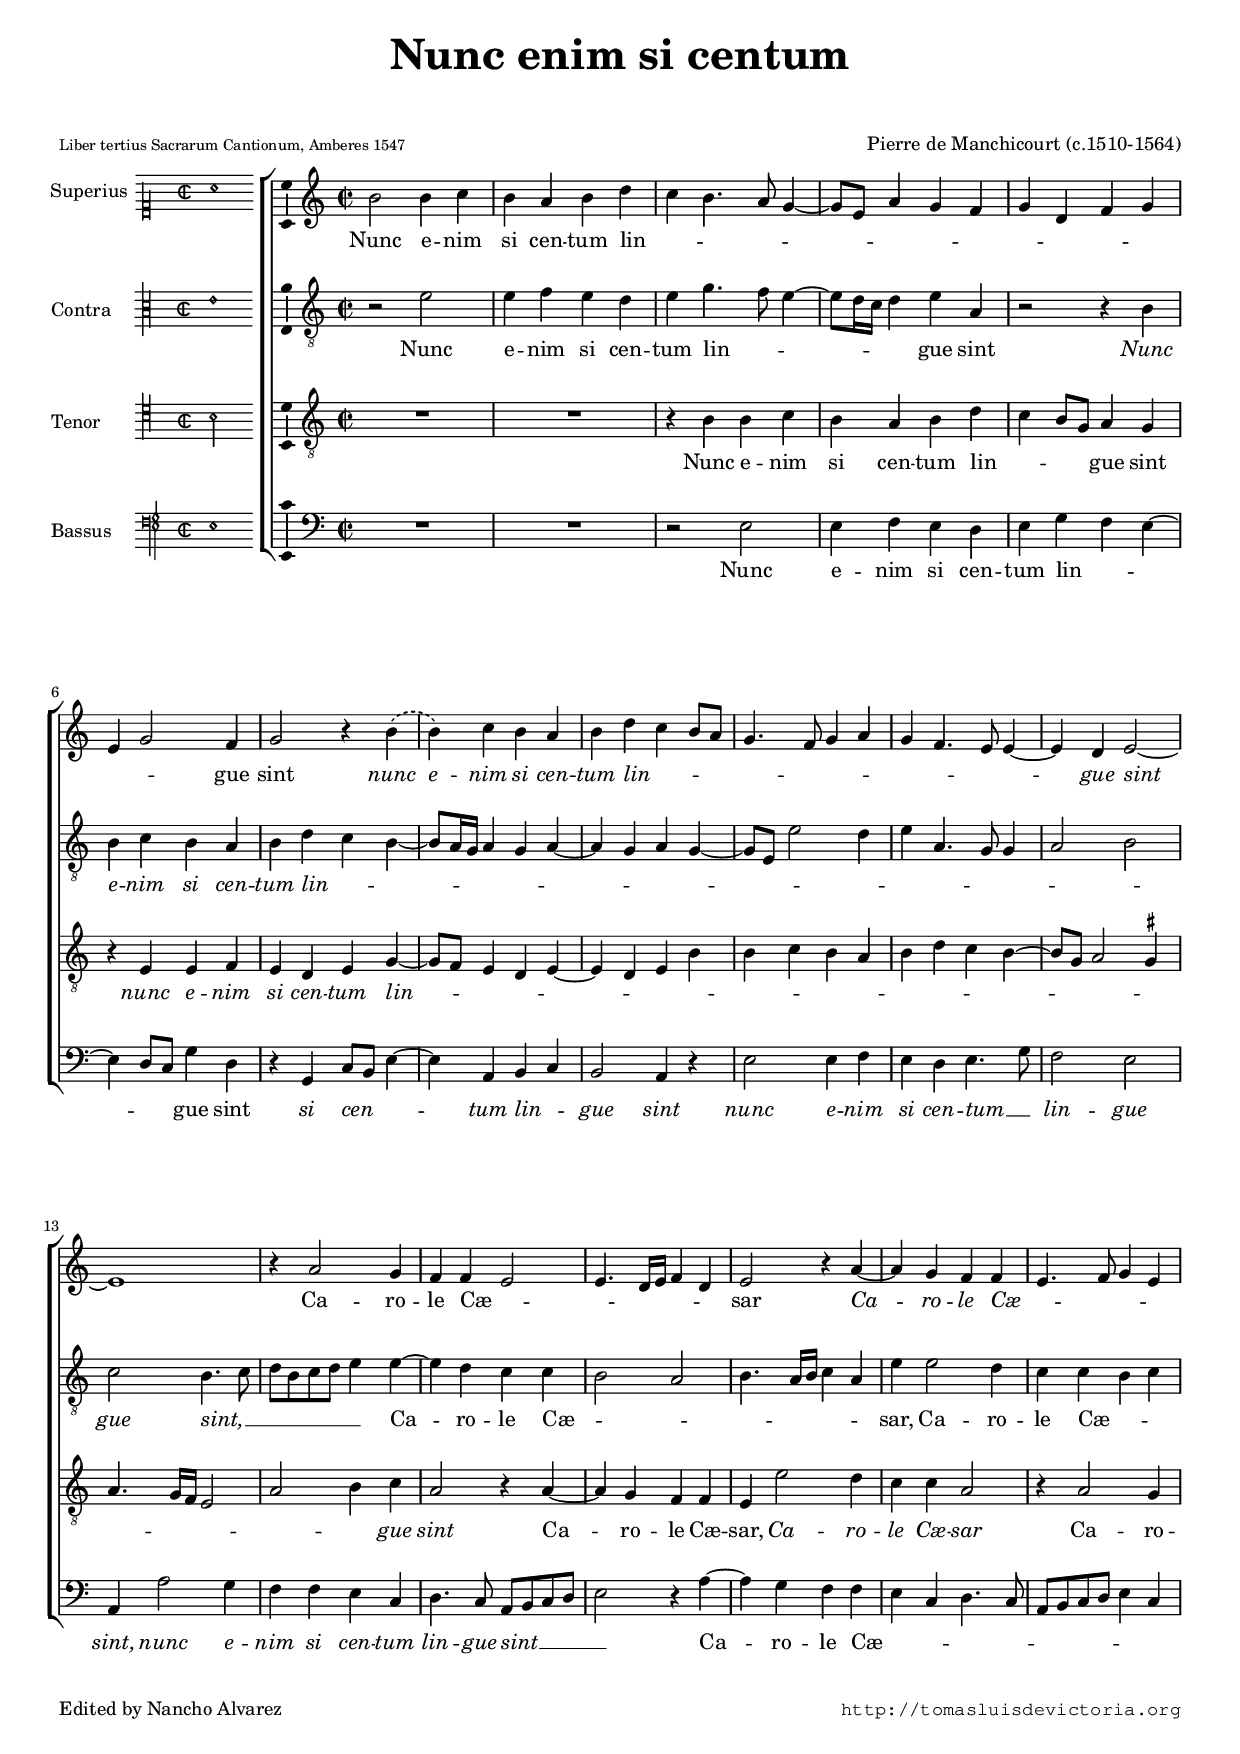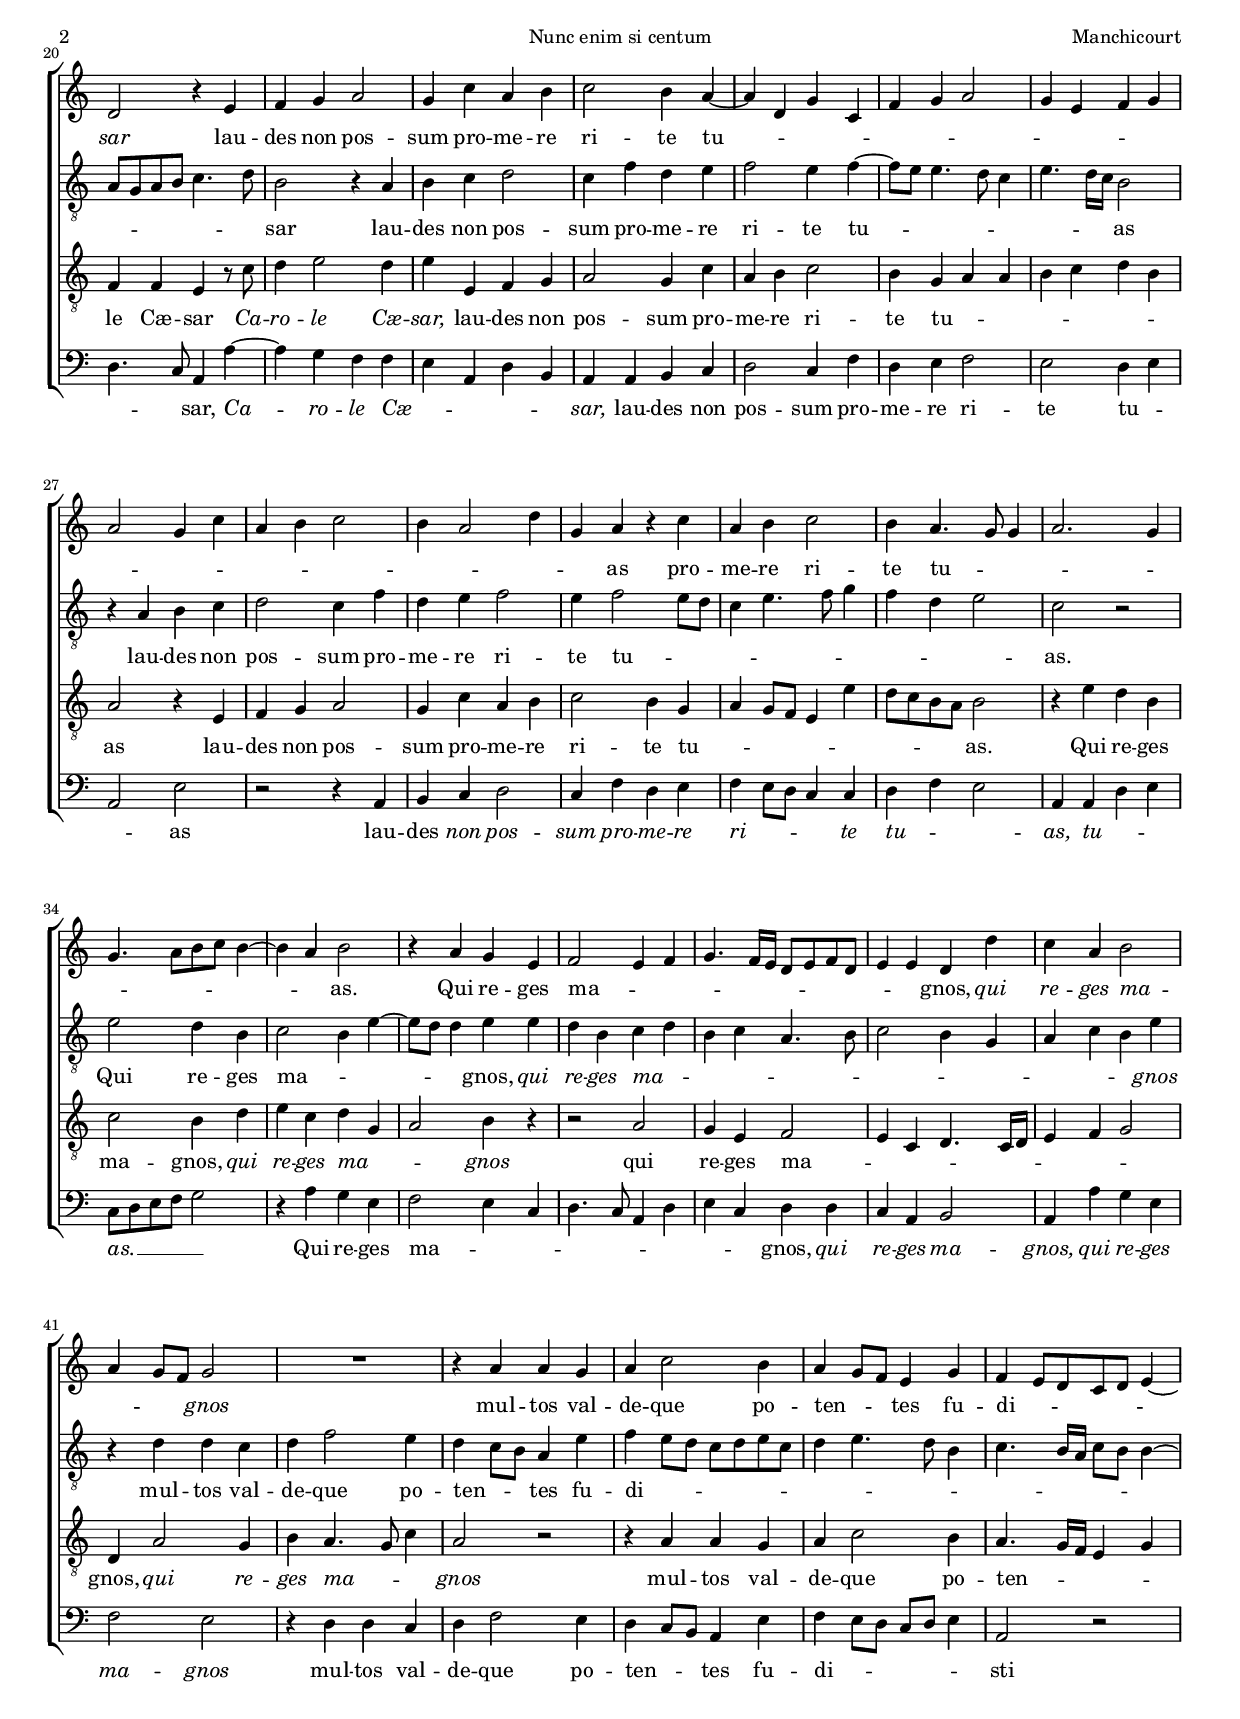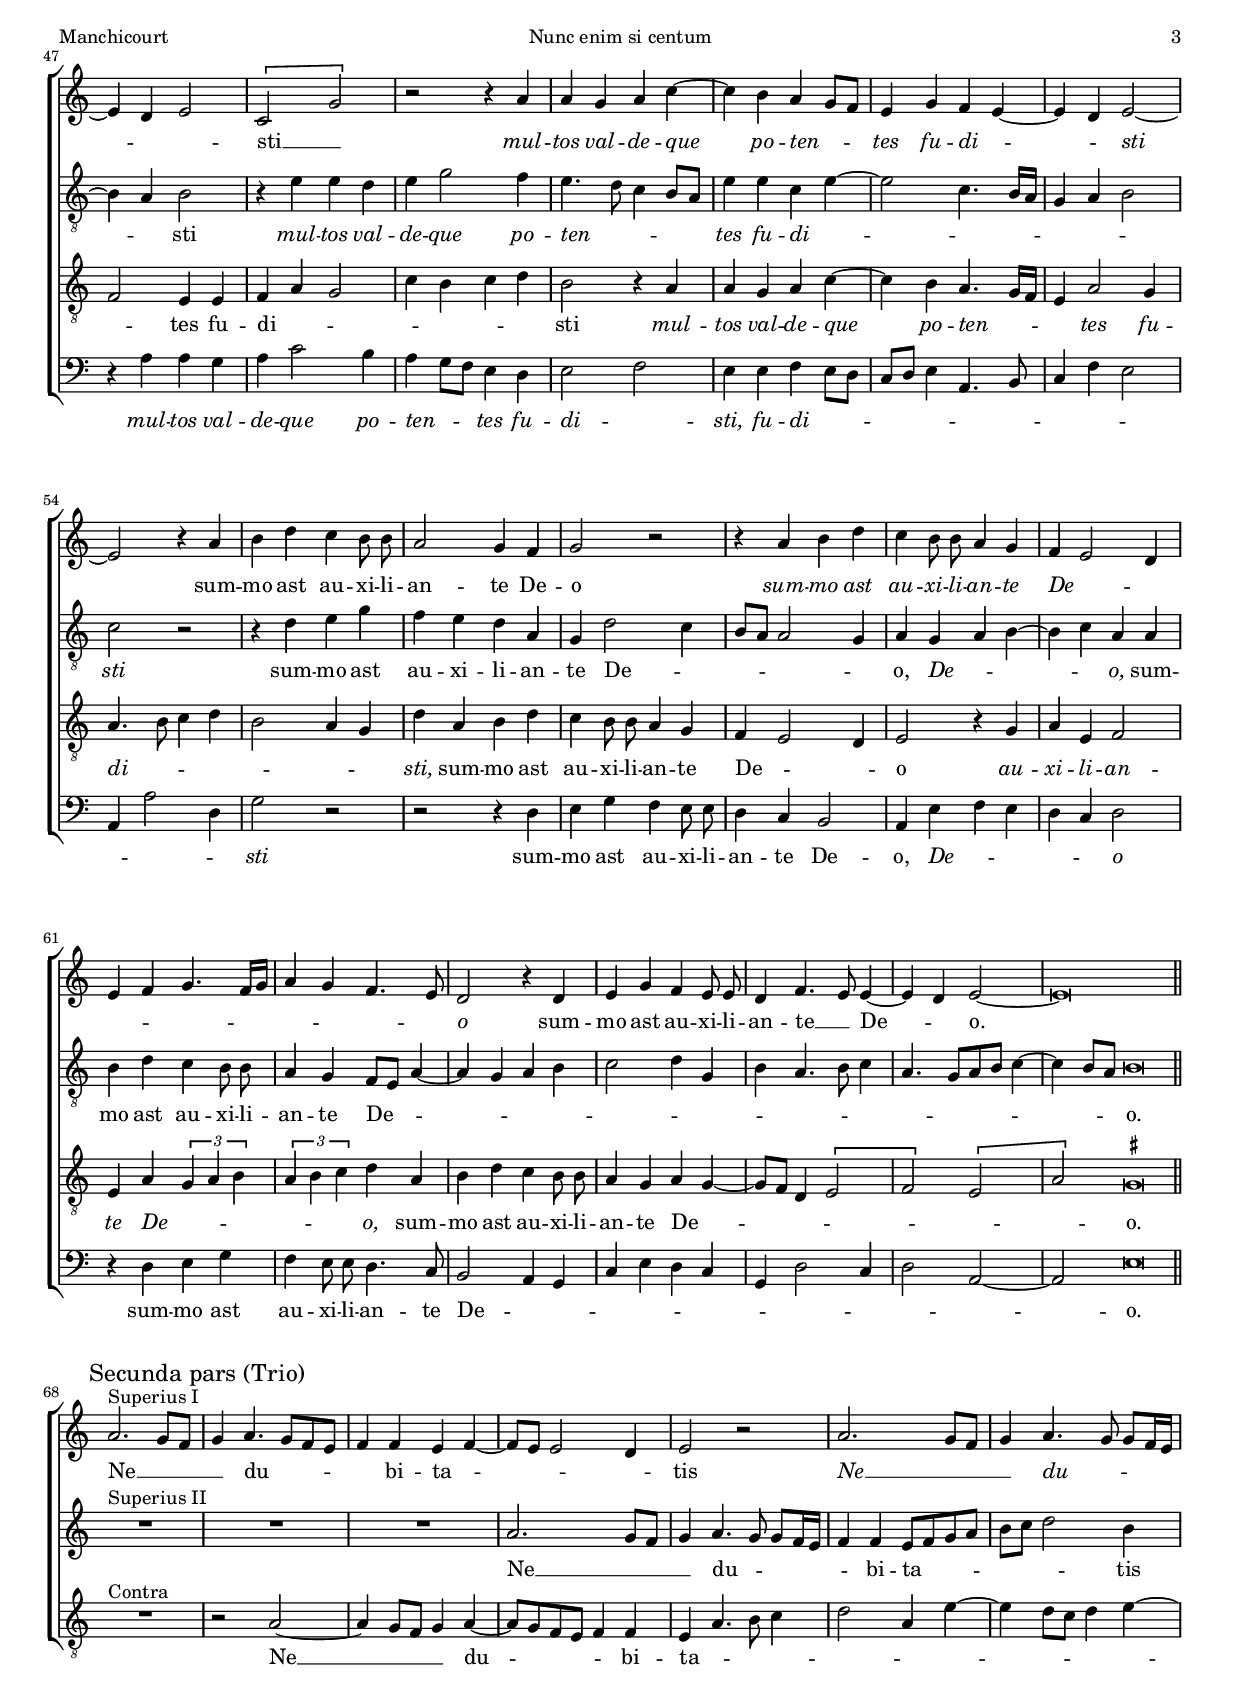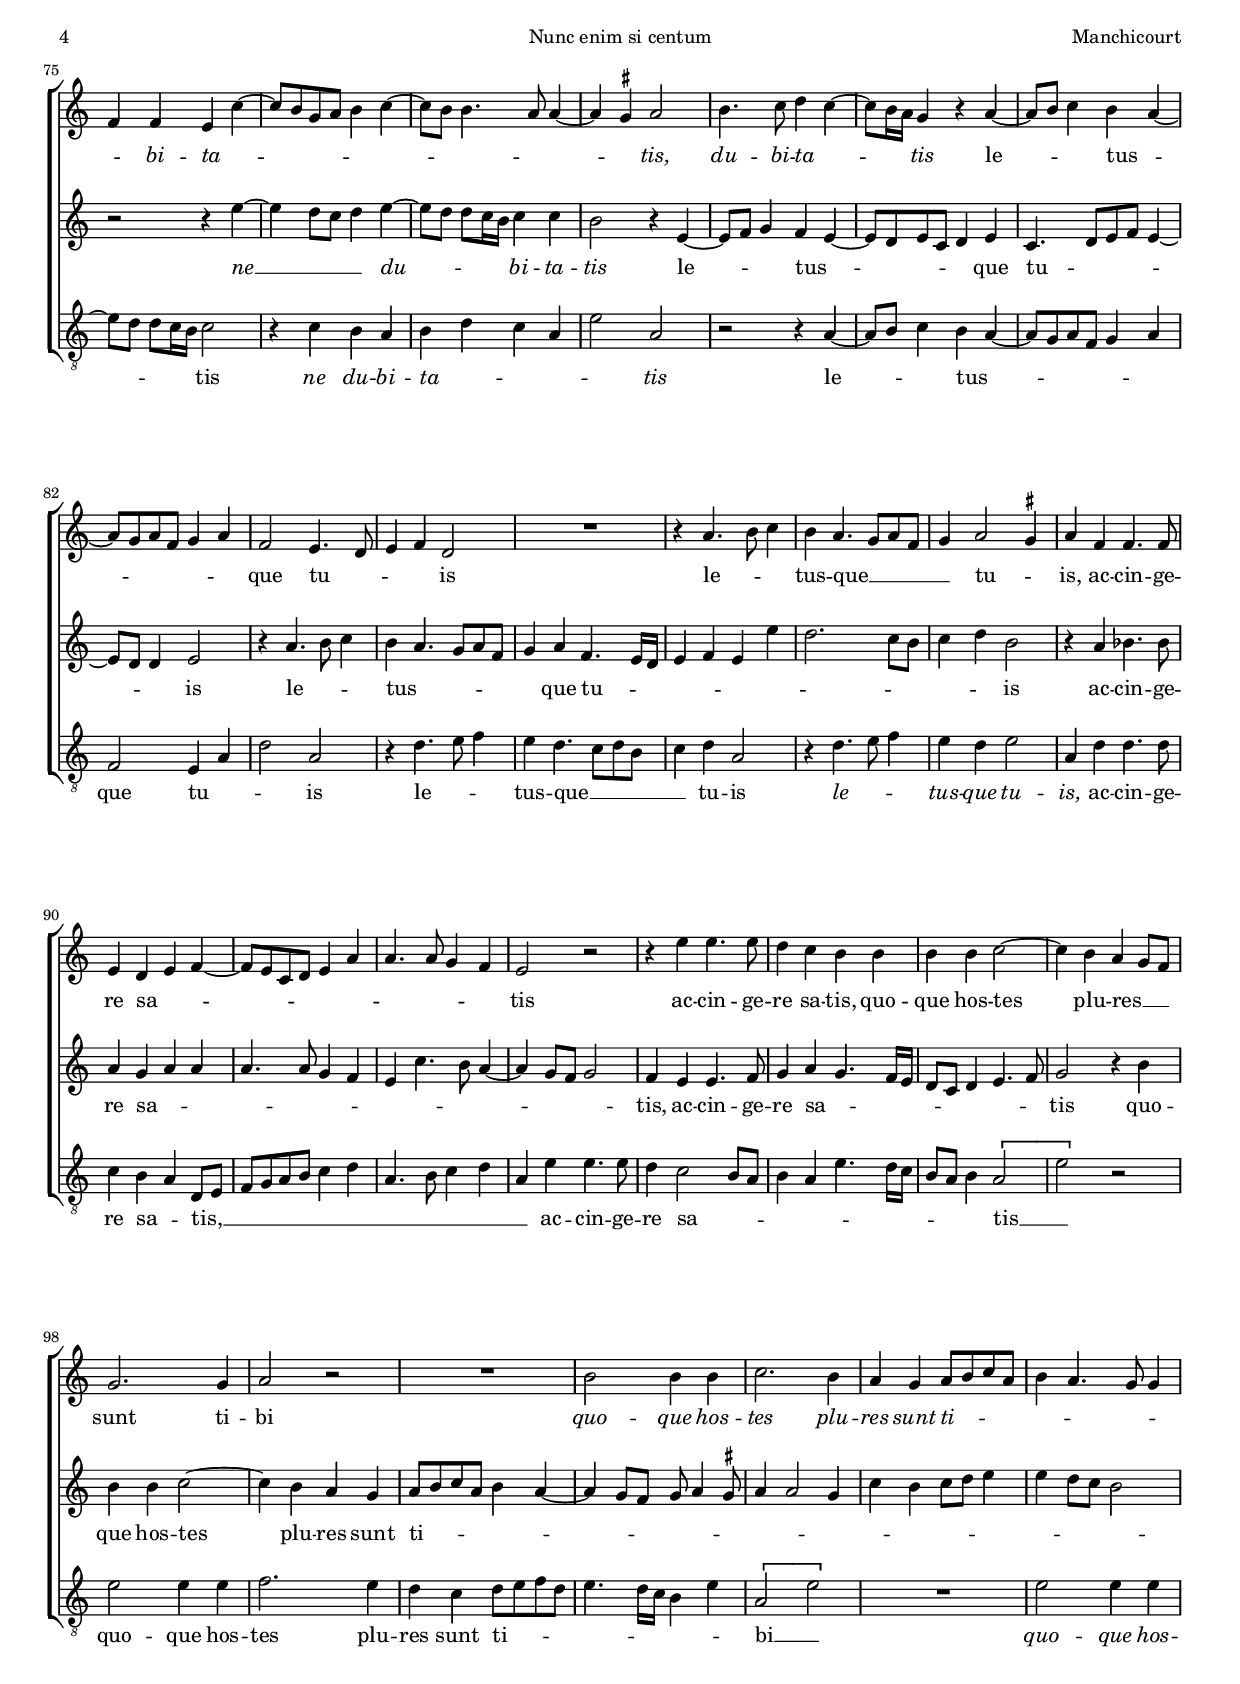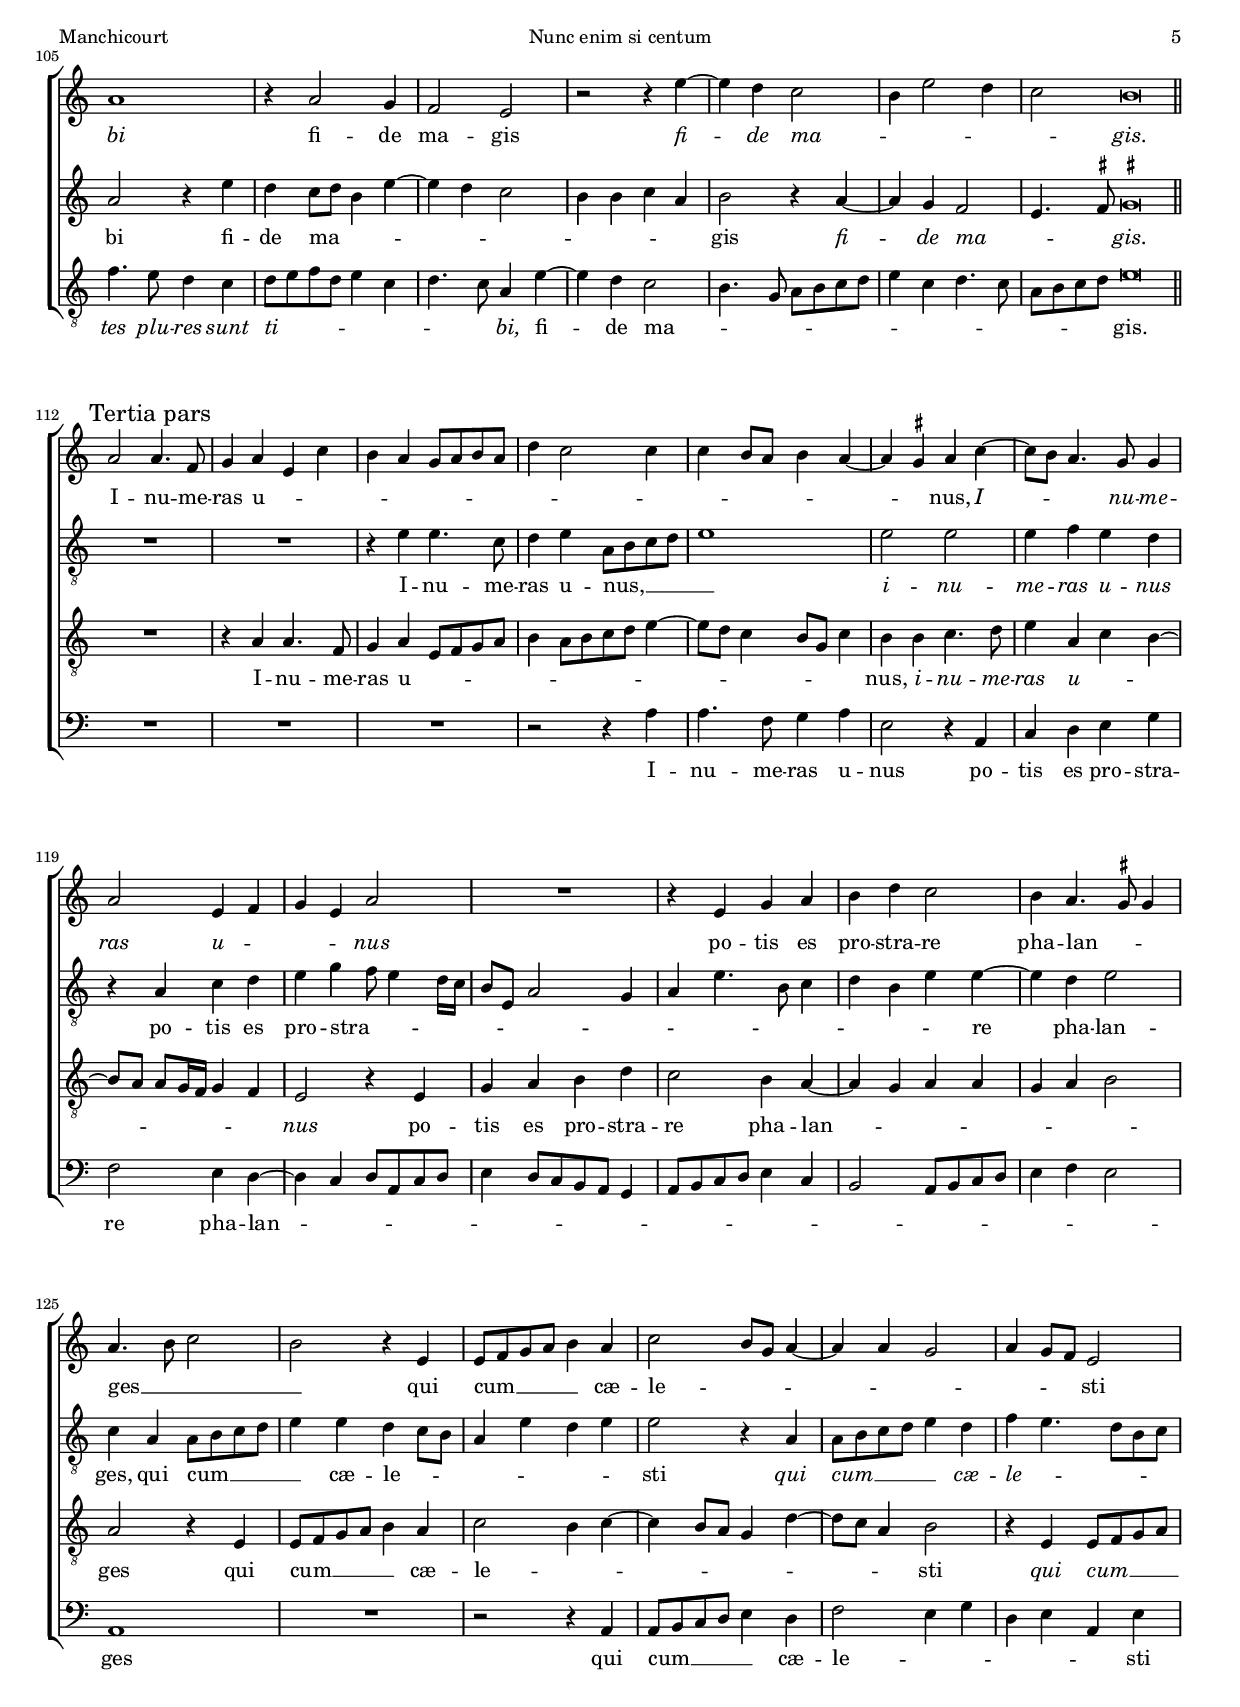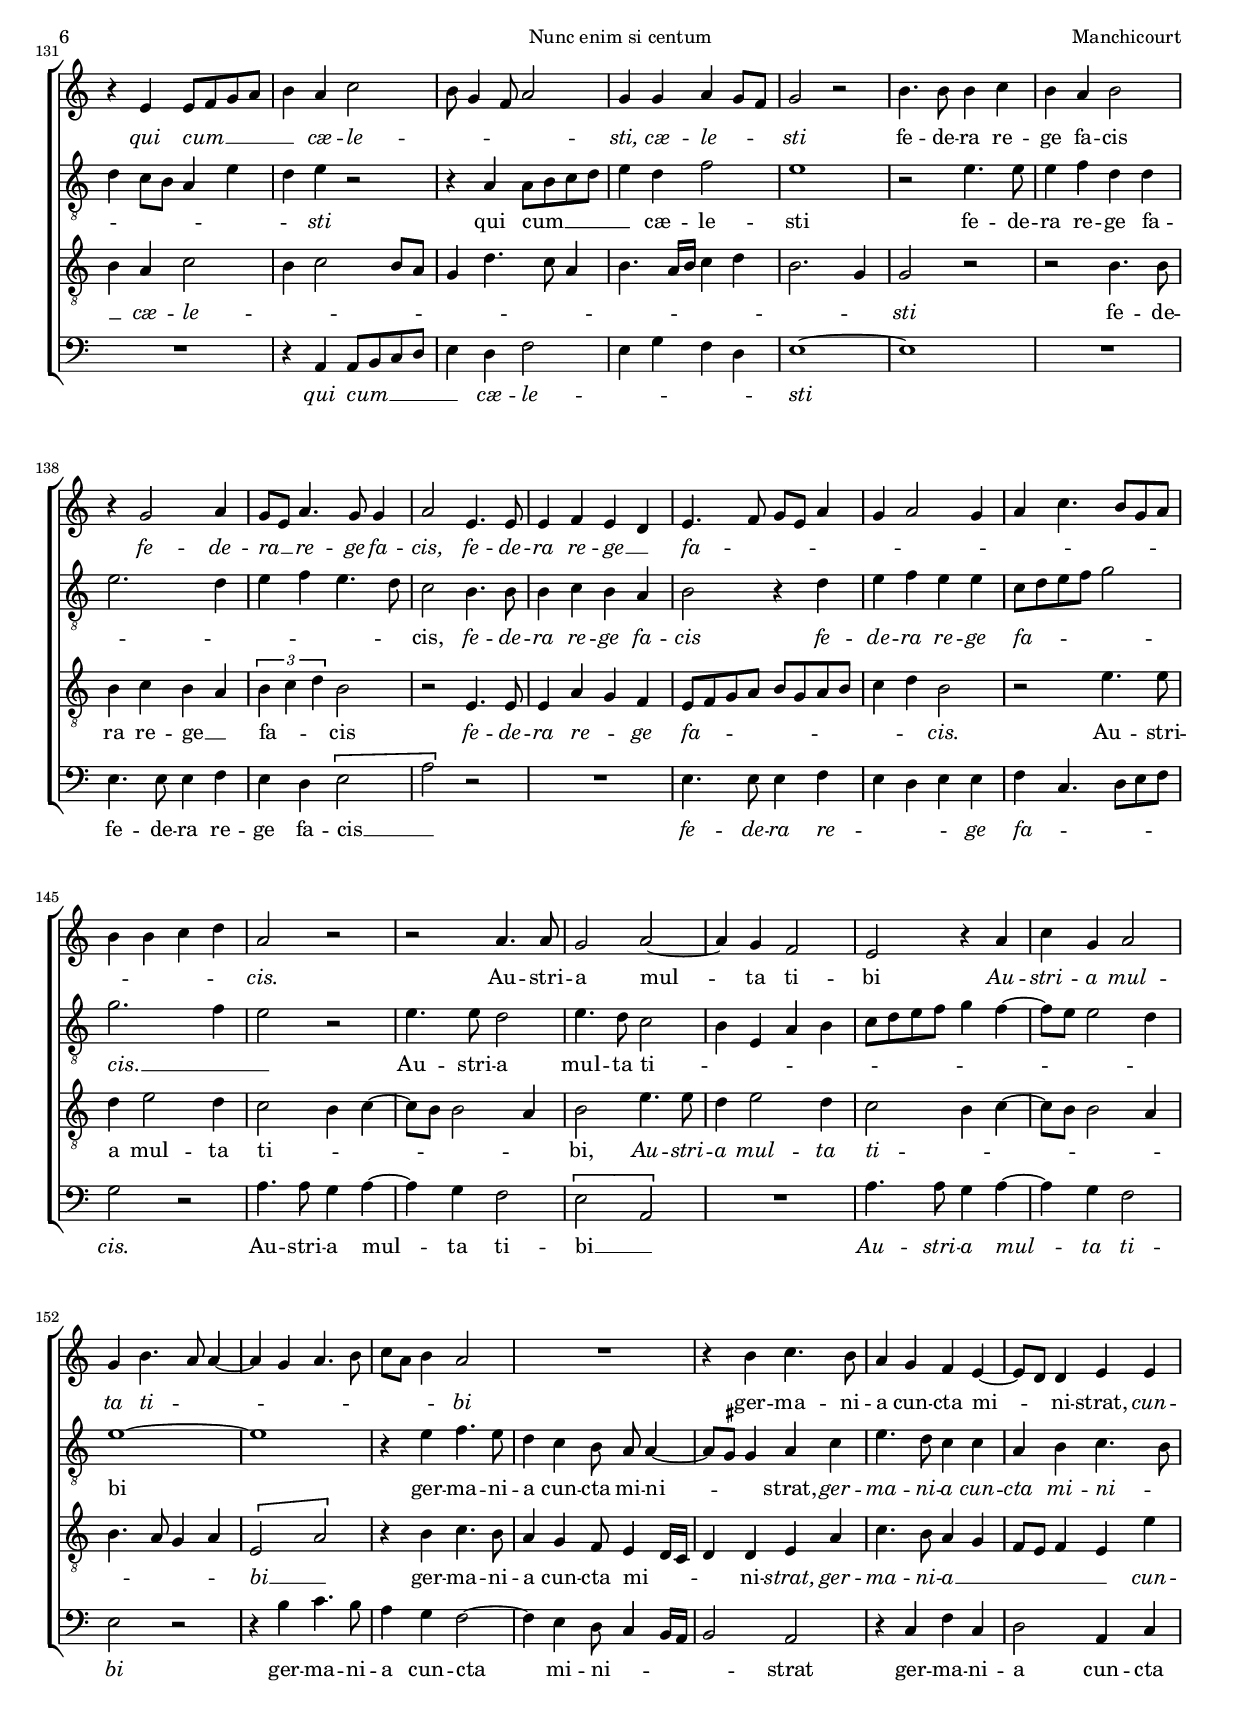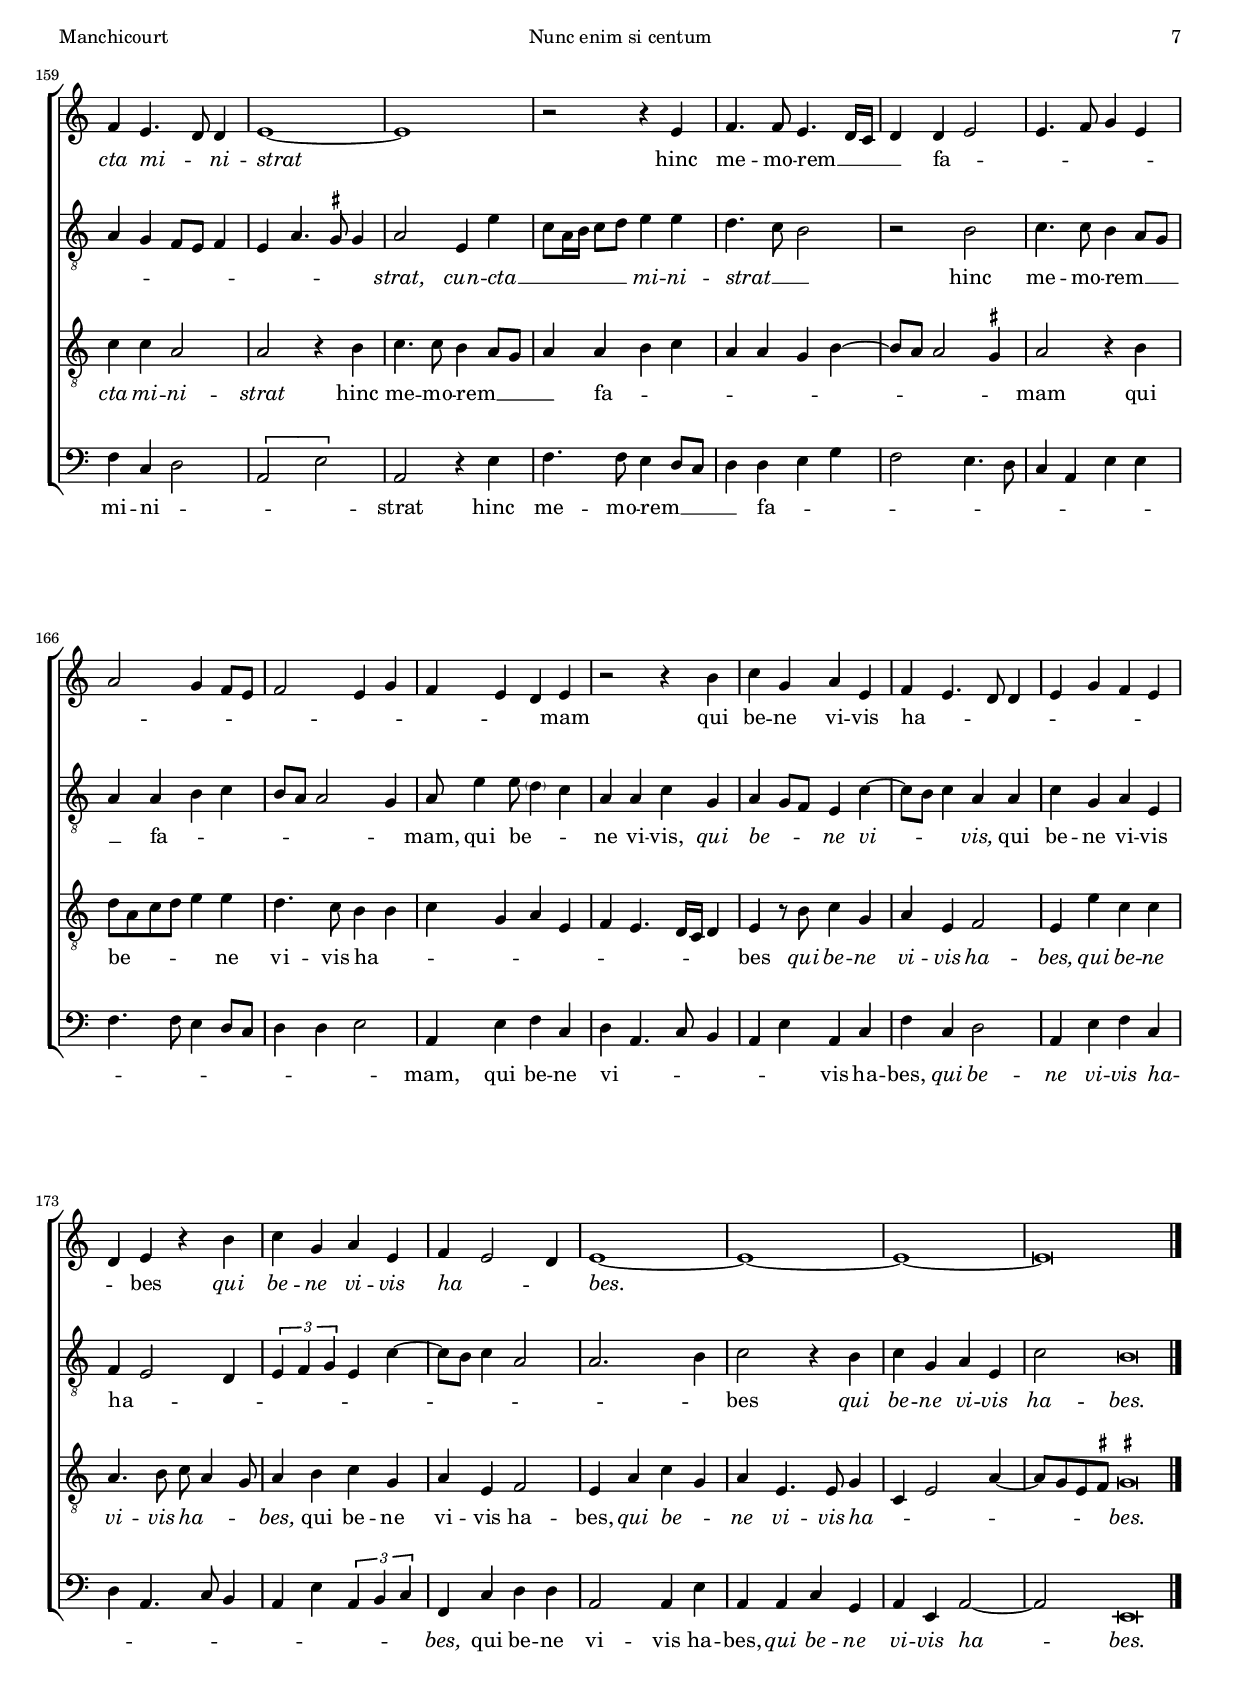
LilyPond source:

\version "2.18.0"

#(set-default-paper-size "a4")
#(set-global-staff-size 16.4)
#(ly:set-option 'point-and-click #f)
%mobile -s15.5 -i3.2

italicas=\override LyricText.font-shape = #'italic
rectas=\override LyricText.font-shape = #'upright
ss=\once \set suggestAccidentals = ##t
incipitwidth = 20
mtempo={\tempo 4 = 100}
mtempob={\tempo 4 = 50}

htitle="Nunc enim si centum"
hcomposer="Manchicourt"

\header {
	title=\markup{\fontsize #3 "Nunc enim si centum"}
%	subtitle=""
	subsubtitle=\markup{\null \vspace #2 }
	composer="Pierre de Manchicourt (c.1510-1564)"
        pdfauthor=\composer
	%opus="(-)"
	poet=\markup{\smaller \smaller "Liber tertius Sacrarum Cantionum, Amberes 1547"} % Tilman Susato
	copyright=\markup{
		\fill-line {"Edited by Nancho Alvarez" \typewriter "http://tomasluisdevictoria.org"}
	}
%	tagline=""
}

global={\key c \major \time 2/2
        \skip 1*67 \bar "||" \break
        \skip 1*44 \bar "||" \break
        \skip 1*68 \bar "|."
}


cantus=\relative c''{
	b2 b4 c
	b a b d 
	c b4. a8 g4 ~
	g8 e8 a4 g f
	g d f g
	e g2 f4
	g2 r4 
	\phrasingSlurDashed
	 b\( % ~
	b\) c b a
	b d c b8 a
	g4. f8 g4 a
	g4 f4. e8 e4 ~
	e d e2 ~
	e1
	r4 a2 g4
	f f e2
	e4. d16 e f4 d
	e2 r4 a ~
	a g f f
	e4. f8 g4 e
	d2 r4 e
	f g a2
	g4 c a b
	c2 b4 a ~
	a d, g c,
	f4 g a2
	g4 e f g
	a2 g4 c
	a b c2
	b4 a2 d4
	g, a r4 c
	a b c2
	b4 a4. g8 g4
	a2. g4
	g4. a8[ b c] b4 ~
	b a b2
	r4 a g e
	f2 e4 f
	g4. f16 e d8 e f d
	e4 e d4 d'
	c a b2
	a4 g8 f g2
	R1
	r4 a a g
	a c2 b4
	a g8 f e4 g
	f e8[ d c d] e4 ~
	e4 d4 e2
	\[c2 g'\]
	r2 r4 a
	a g a c4 ~
	c b4 a g8 f
	e4 g f e4 ~
	e4 d4 e2 ~
	e2 r4 a
	b d c4 b8 \noBeam b
	a2 g4 f
	g2 r2
	r4 a b4 d
	c b8 \noBeam b a4 g
	f e2 d4
	e f g4. f16 g
	a4 g f4. e8
	d2 r4 d
	e g f e8 \noBeam e
	d4 f4. e8 e4 ~
	e4 d4 e2 ~
	e\breve*1/2
	\once \override Score.RehearsalMark.self-alignment-X=#left
        \mark \markup{"Secunda pars (Trio)"}
	s4*0^\markup{"Superius I"}	
	a2. g8 f
	g4 a4. g8 f e
	f4 f e f ~
	f8 e e2 d4
	e2 r
	a2. g8 f
	g4 a4. g8 g[ f16 e]
	f4 f e c' ~
	c8 b g a b4 c4 ~
	c8 b8 b4. a8 a4 ~
	a \ss gis4 a2
	b4. c8 d4 c4 ~ % el do es una nota ennegrecida, sin puntillo
	c8 b16 a g4 r a4 ~
	a8 b8 c4 b a4 ~
	a8 g8 a f g4 a
	f2 e4. d8
	e4 f d2
	R1
	r4 a'4. b8 c4
	b a4. g8 a f % ennegrecida
	g4 a2 \ss gis4
	a f f4. f8
	e4 d e f4 ~
	f8 e8 c d e4 a
	a4. a8 g4 f
	e2 r2
	r4 e' e4. e8
	d4 c b b
	b b c2 ~
	c4 b4 a4 g8 f
	g2. g4
	a2 r
	R1
	b2 b4 b
	c2. b4
	a g a8 b c a
	b4 a4. g8 g4
	a1
	r4 a2 g4
	f2 e
	r r4 e'4 ~
	e d4 c2
	b4 e2 d4
	c2 \mtempob b\breve*1/4
	\once \override Score.RehearsalMark.self-alignment-X=#left
	\mark \markup{"Tertia pars"}
	\mtempo
	a2 a4. f8
	g4 a e c'
	b a g8 a b a 
	d4 c2 c4
	c b8 a b4 a ~
	a \ss gis a c ~
	c8 b a4. g8 g4
	a2 e4 f
	g4 e a2
	R1
	r4 e g a
	b d c2
	b4 a4. \ss gis8 gis4
	a4. b8 c2
	b r4 e,
	e8 f g a b4 a
	c2 b8 g a4 ~
	a a g2
	a4 g8 f e2
	r4 e e8 f g a
	b4 a c2
	b8 g4 f8 a2
	g4 g a4 g8 f
	g2 r
	b4. b8 b4 c
	b a b2
	r4 g2 a4
	g8 e a4. g8 g4
	a2 e4. e8
	e4 f e d
	e4. f8 g8 e a4
	g a2 g4
	a c4. b8 g a
	b4 b c d
	a2 r
	r a4. a8
	g2 a ~
	a4 g f2
	e r4 a
	c4 g a2
	g4 b4. a8 a4 ~
	a4 g a4. b8
	c8 a b4 a2
	R1
	r4 b c4. b8
	a4 g f e ~
	e8 d d4 e e
	f4 e4. d8 d4
	e1 ~
	e
	r2 r4 e
	f4. f8 e4. d16 c
	d4 d e2
	e4. f8 g4 e
	a2 g4 f8 e
	f2 e4 g
	f e d e
	r2 r4 b'
	c g a e
	f e4. d8 d4
	e4 g f e
	d e r b'
	c4 g a e
	f e2 d4
	e1 ~
	e ~
	e ~
	e\breve*1/2	
}


cantusdos=\relative c''{ % escrito en la parte de tenor
        R1*67
        s4*0^\markup{"Superius II"}
        R1*3
        a2. g8 f
        g4 a4. g8 g[ f16 e]
        f4 f e8 f g a
        b c d2 b4
        r2 r4 e ~
        e d8 c d4 e ~
        e8[ d] d[ c16 b] c4 c
        b2 r4 e, ~
        e8 f g4 f e ~
        e8 d e c d4 e
        c4. d8[ e f] e4 ~
        e8 d d4 e2
        r4 a4. b8 c4
        b a4. g8 a f
        g4 a f4. e16 d
        e4 f e e'
        d2. c8 b
        c4 d b2
        r4 a bes4. bes8
        a4 g a a
        a4. a8 g4 f
        e4 c'4. b8 a4 ~
        a g8 f g2
        f4 e e4. f8
        g4 a g4. f16 e
        d8 c d4 e4. f8
        g2 r4 b
        b4 b c2 ~
        c4 b a g
        a8 b c a b4 a ~
        a g8 f g a4 \ss gis8
        a4 a2 g4
        c4 b c8 d e4
        e d8 c b2
        a r4 e'
        d4 c8 d b4 e ~
        e d c2
        b4 b c a
        b2 r4 a ~
        a g f2
        e4. \ss fis8 \ss gis\breve*1/4
}


altus=\relative c'{
	r2 e
	e4 f e d
	e g4. f8 e4 ~
	e8 d16 c d4 e4 a,
	r2 r4 b
	b c b a
	b d c b ~
	b8 a16 g a4 g a4 ~
	a g a g ~
	g8 e8 e'2 d4
	e4 a,4. g8 g4
	a2 b 
	c b4. c8
	d b c d e4 e ~
	e d c c
	b2 a
	b4. a16 b c4 a
	e'4 e2 d4
	c4 c b c
	a8 g a b c4. d8 % c ennegrecida
	b2 r4 a
	b c d2
	c4 f d e
	f2 e4 f ~
	f8 e e4. d8 c4 % e ennegrecida
	e4. d16 c b2
	r4 a b c
	d2 c4 f
	d4 e f2
	e4 f2 e8 d
	c4 e4. f8 g4
	f4 d e2
	c r
	e2 d4 b 
	c2 b4 e ~
	e8 d d4 e e
	d b c d
	b c a4. b8
	c2 b4 g
	a c b e
	r4 d d c
	d f2 e4
	d c8 b a4 e'
	f4 e8 d c d e c
	d4 e4. d8 b4
	c4. b16 a c8 b b4 ~
	b a b2
	r4 e e d
	e g2 f4
	e4. d8 c4 b8 a
	e'4 e c e ~
	e2 c4. b16 a
	g4 a b2
	c2 r
	r4 d e g
	f e d a
	g d'2 c4
	b8 a a2 g4
	a g a b4 ~
	b c a a 
	b d c b8 \noBeam b
	a4 g f8 e a4 ~
	a g a b
	c2 d4 g,
	b4 a4. b8 c4
	a4. g8[ a b] c4 ~
	c b8 a \mtempob b\breve*1/4
	\mtempo
	s4*0^\markup{"Contra"}
	R1
	r2 a ~
	a4 g8 f g4 a ~
	a8 g f e f4 f
	e a4. b8 c4
	d2 a4 e' ~
	e d8 c d4 e ~
	e8[ d] d[ c16 b] c2
	r4 c b a
	b d c a
	e'2 a,
	r2 r4 a ~
	a8 b c4 b a4 ~
	a8 g a f g4 a
	f2 e4 a
	d2 a
	r4 d4. e8 f4
	e d4. c8 d b
	c4 d a2
	r4 d4. e8 f4
	e d e2
	a,4 d d4. d8
	c4 b a4 d,8 e
	f g a b c4 d
	a4. b8 c4 d
	a4 e' e4. e8
	d4 c2 b8 a
	b4 a e'4. d16 c
	b8  a b4 \[a2
	e'\] r2
	e2 e4 e
	f2. e4
	d4 c d8 e f d
	e4. d16 c b4 e
	\[a,2 e'\]
	R1
	e2 e4 e
	f4. e8 d4 c 
	d8 e f d e4 c
	d4. c8 a4 e' ~
	e d4 c2
	b4. g8 a b c d 
	e4 c d4. c8
	a b c d e\breve*1/4
	R1*2
	r4 e e4. c8
	d4 e a,8 b c d
	e1
	e2 e
	e4 f e d
	r4 a c d
	e4 g f8 e4 d16 c
	b8 e, a2 g4
	a4 e'4. b8 c4
	d4 b e e ~
	e d e2
	c4 a a8 b c d
	e4 e d c8 b
	a4 e' d e
	e2 r4 a,
	a8 b c d e4 d
	f e4. d8 b c 
	d4 c8 b a4 e'
	d e r2
	r4 a, a8 b c d
	e4 d f2
	e1
	r2 e4. e8
	e4 f d d
	e2. d4 
	e4 f e4. d8
	c2 b4. b8
	b4 c b a
	b2 r4 d
	e f e e
	c8 d e f g2
	g2. f4
	e2 r
	e4. e8 d2
	e4. d8 c2
	b4 e, a b
	c8 d e f g4 f ~
	f8 e e2 d4
	e1 ~
	e
	r4 e f4. e8
	d4 c b8 \noBeam a a4 ~
	a8 \ss gis8 gis4 a4 c
	e4. d8 c4 c
	a b c4. b8
	a4 g f8 e f4
	e a4. \ss gis8 gis4
	a2 e4 e'
	c8[ a16 b] c8[ d] e4 e
	d4. c8 b2
	r b
	c4. c8 b4 a8 g
	a4 a b4 c
	b8 a a2 g4
	a8 e'4 e8 \parenthesize d4 c % c4
	a a c g
	a4 g8 f e4 c' ~
	c8 b c4 a a
	c4 g a e
	f4 e2 d4
	\times 2/3{e4 f g} e4 c' ~
	c8 b c4 a2
	a2. b4
	c2 r4 b
	c g a e
	c'2 b\breve*1/4
}

tenor=\relative c'{
	\tupletUp
	R1*2
	r4 b b c
	b a b d
	c4 b8 g a4 g
	r4 e e f
	e d e g ~
	g8 f e4 d e ~
	e d e b'
	b c b a
	b d c b ~
	b8 g a2 \ss gis4
	a4. g16 f e2
	a b4 c
	a2 r4 a ~
	a g f f
	e e'2 d4
	c c a2
	r4 a2 g4
	f f e r8 c'
	d4 e2 d4
	e4 e, f4 g
	a2 g4 c
	a4 b c2
	b4 g a a
	b c d b
	a2 r4 e
	f g a2
	g4 c a b
	c2 b4 g
	a4 g8 f e4 e'
	d8 c b a b2
	r4 e d b
	c2 b4 d
	e4 c d g,
	a2 b4 r
	r2 a
	g4 e f2
	e4 c d4. c16 d
	e4 f g2
	d4 a'2 g4
	b4 a4. g8 c4
	a2 r
	r4 a a g
	a c2 b4
	a4. g16 f e4 g
	f2 e4 e
	f a g2
	c4 b c d
	b2 r4 a
	a g a c ~
	c b a4. g16 f
	e4 a2 g4
	a4. b8 c4 d
	b2 a4 g 
	d' a b4 d
	c4 b8 \noBeam b a4 g
	f e2 d4
	e2 r4 g
	a e f2
	e4 a \times 2/3{g4 a b} % tresillos de verdad, escritos con un 3 debajo de las notas
	\times 2/3{a b c} d4 a
	b4 d c b8 \noBeam b
	a4 g a g ~
	g8 f d4 \[e2
	f\] \[e 
	a\] \ss gis\breve*1/4
	R1*44
	R1
	r4 a a4. f8
	g4 a e8 f g a
	b4 a8[ b c d] e4 ~
	e8 d c4 b8 g c4
	b4 b c4. d8
	e4 a, c b ~
	b8[ a] a[ g16 f] g4 f
	e2 r4 e
	g4 a b d
	c2 b4 a ~
	a g a a 
	g a b2
	a r4 e
	e8 f g a b4 a
	c2 b4 c ~
	c4 b8 a g4 d' ~
	d8 c a4 b2
	r4 e, e8 f g a
	b4 a c2
	b4 c2 b8 a
	g4 d'4. c8 a4
	b4. a16 b c4 d
	b2. g4 
	g2 r
	r b4. b8
	b4 c b a
	\times 2/3{b4 c d} b2
	r2 e,4. e8
	e4 a g f
	e8 f g a b g a b
	c4 d b2
	r2 e4. e8
	d4 e2 d4
	c2 b4 c ~
	c8 b b2 a4
	b2 e4. e8
	d4 e2 d4
	c2 b4 c4 ~
	c8 b b2 a4
	b4. a8 g4 a
	\[e2 a\]
	r4 b c4. b8
	a4 g f8 e4 d16 c % d8 c16
	d4 d e a
	c4. b8 a4 g
	f8 e f4 e e'
	c4 c a2
	a2 r4 b
	c4. c8 b4 a8 g
	a4 a b c
	a a g b ~
	b8 a a2 \ss gis4
	a2 r4 b
	d8 a c d e4 e
	d4. c8 b4 b
	c4 g a e
	f4 e4. d16 c d4
	e4 r8 b' c4 g
	a e f2
	e4 e' c c
	a4. b8 c a4 g8
	a4 b c g
	a e f2
	e4 a c g
	a e4. e8 g4
	c, e2 a4 ~
	a8 g e \ss fis \ss gis\breve*1/4
}

bassus=\relative c{
	R1*2
	r2 e
	e4 f e d
	e g f e ~
	e4 d8 c g'4 d
	r4 g, c8 b e4 ~
	e a, b c
	b2 a4 r
	e'2 e4 f
	e4 d e4. g8
	f2 e
	a,4 a'2 g4
	f f e c
	d4. c8 a b c d
	e2 r4 a ~
	a g f f
	e c d4. c8
	a8 b c d e4 c
	d4. c8 a4 a' ~
	a4 g f f
	e a, d b
	a a b c
	d2 c4 f
	d e f2
	e d4 e
	a,2 e'
	r2 r4 a,
	b c d2
	c4 f d e
	f4 e8 d c4 c
	d f e2
	a,4 a d e
	c8 d e f g2 
	r4 a g e
	f2 e4 c
	d4. c8 a4 d
	e c d d
	c4 a b2
	a4 a' g e
	f2 e
	r4 d d c
	d f2 e4
	d4 c8 b a4 e'
	f e8 d c d e4
	a,2 r
	r4 a' a g
	a4 c2 b4
	a4 g8 f e4 d
	e2 f
	e4 e f e8 d
	c d e4 a,4. b8
	c4 f e2
	a,4 a'2 d,4
	g2 r
	r r4 d
	e g f e8 \noBeam e
	d4 c b2
	a4 e' f e
	d c d2
	r4 d e g
	f e8 \noBeam e d4. c8
	b2 a4 g
	c4 e d c
	g d'2 c4
	d2 a2 ~
	a e'\breve*1/4
	R1*44
	R1*3
	r2 r4 a
	a4. f8 g4 a
	e2 r4 a,
	c d e g
	f2 e4 d ~
	d c d8 a c d
	e4 d8[ c b a] g4
	a8 b c d e4 c
	b2 a8 b c d 
	e4 f e2
	a,1
	R1
	r2 r4 a
	a8 b c d e4 d
	f2 e4 g
	d e a, e'
	R1
	r4 a, a8 b c d
	e4 d f2
	e4 g f d
	e1 ~
	e
	R1
	e4. e8 e4 f
	e d \[e2
	a\] r
	R1
	e4. e8 e4 f
	e d e e
	f4 c4. d8 e f
	g2 r
	a4. a8 g4 a ~
	a g f2
	\[e2 a,\]
	R1
	a'4. a8 g4 a ~
	a g f2
	e r
	r4 b' c4. b8
	a4 g f2 ~
	f4 e d8 c4 b16 a
	b2 a
	r4 c f c
	d2 a4 c
	f c d2
	\[a e'\]
	a,2 r4 e'
	f4. f8 e4 d8 c
	d4 d e g 
	f2 e4. d8
	c4 a e' e
	f4. f8 e4 d8 c
	d4 d e2
	a,4 e' f c
	d a4. c8 b4
	a e' a, c
	f c d2
	a4 e' f c
	d a4. c8 b4
	a e' \times 2/3{a,4 b c}
	f,4 c' d d
	a2 a4 e'
	a, a c g
	a4 e a2 ~
	a \mtempob e\breve*1/4
}

textocantus=\lyricmode{
Nunc e -- nim si cen -- tum
lin -- _ _ _ _ _ _ _ _ _ _ _ _ _ _ gue sint
\italicas
nunc e -- nim si cen -- tum
lin -- _ _ _ _ _ _ _ _ _ _ _ gue sint
\rectas
Ca -- ro -- le Cæ -- _ _ _ _ _ _ sar
\italicas
Ca -- ro -- le Cæ -- _ _ _ _ sar
\rectas
lau -- des non pos -- sum 
pro -- me -- re ri -- te tu -- _ _ _ _ _ _ _ _ _ _ _ _ _ _ _ _ _ _ _ _ as
pro -- me -- re ri -- te tu -- _ _ _ _ _ _ _ _ _ _ as.
Qui re -- ges ma -- _ _ _ _ _ _ _ _ _ _ _ gnos,
\italicas
qui re -- ges ma -- _ _ _ gnos
\rectas
mul -- tos val -- de -- que po -- ten -- _ _ tes
fu -- di -- _ _ _ _ _ _ _ sti __ _
\italicas
mul -- tos val -- de -- que po -- ten -- _ _ tes
fu -- di -- _ _ sti
\rectas
sum -- mo ast
au -- xi -- li -- an -- te De -- o
\italicas
sum -- mo ast
au -- xi -- li -- an -- te De -- _ _ _ _ _ _ _ _ _ _ _ o
\rectas
sum -- mo ast
au -- xi -- li -- an -- te __ _ De -- _ o.
Ne __ _ _ _ du -- _ _ _ _ bi -- ta -- _ _ _ _ tis
\italicas
Ne __ _ _ _ du -- _ _ _ _ _ bi -- ta -- _ _ _ _ _ _ _ _ _ _ _ tis, du -- bi -- ta -- _ _ _ tis
\rectas
le -- _ _ tus -- _ _ _ _ _ _ que tu -- _ _ _ is
le -- _ _ tus -- que __ _ _ _ _ tu -- _ is,
ac -- cin -- ge -- re sa -- _ _ _ _ _ _ _ _ _ _ _ tis
ac -- cin -- ge -- re sa -- tis,
quo -- que hos -- tes
plu -- res __ _ _ sunt ti -- bi
\italicas
quo -- que hos -- tes
plu -- res sunt ti -- _ _ _ _ _ _ _ bi
\rectas
fi -- de ma -- gis
\italicas
fi -- de ma -- _ _ _ _ gis.
\rectas
I -- nu -- me -- ras u -- _ _ _ _ _ _ _ _ _ _ _ _ _ _ _ _ _ nus,
\italicas
I -- _ _ nu -- me -- ras u -- _ _ _ nus
\rectas
po -- tis es
pro -- stra -- re pha -- lan -- _ _ ges __ _ _ _ 
qui cum __ _ _ _ _ cæ -- le -- _ _ _ _ _ _ _ _ sti
\italicas
qui cum __ _ _ _ _ cæ -- le -- _ _ _ _ sti,
cæ -- le -- _ _ sti
\rectas
fe -- de -- ra re -- ge fa -- cis
\italicas
fe -- de -- ra __ _ re -- ge fa -- cis,
fe -- de -- ra re -- ge __ _ fa -- _ _ _ _ _ _ _ _ _ _ _ _ _ _ _ _ cis.
\rectas
Au -- stri -- a mul -- ta ti -- bi
\italicas
Au -- stri -- a mul -- ta ti -- _ _ _ _ _ _ _ _ bi
\rectas
ger -- ma -- ni -- a cun -- cta
mi -- _ ni -- strat,
\italicas
cun -- cta mi -- _ ni -- strat
\rectas
hinc me -- mo -- rem __ _ _ _ fa -- _ _ _ _ _ _ _ _ _ _ _ _ _ _ _ mam
qui be -- ne vi -- vis ha -- _ _ _ _ _ _ _ _ bes
\italicas
qui be -- ne vi -- vis ha -- _ _ bes.
}

textocantusdos=\lyricmode{
Ne __ _ _ _ du -- _ _ _ _ _ bi -- ta -- _ _ _ _ _ _ tis
\italicas
ne __ _ _ _ du -- _ _ _ _ bi -- ta -- tis
\rectas
le -- _ _ tus -- _ _ _ _ _ que tu -- _ _ _ _ _ _ is
le -- _ _ tus -- _ _ _ _ _ que tu -- _ _ _ _ _ _ _ _ _ _ _ is
ac -- cin -- ge -- re sa -- _ _ _ _ _ _ _ _ _ _ _ _ _ tis,
ac -- cin -- ge -- re sa -- _ _ _ _ _ _ _ _ tis
quo -- que hos -- tes
plu -- res sunt ti -- _ _ _ _ _ _ _ _ _ _ _ _ _ _ _ _ _ _ _ _ _ _ bi
fi -- de ma -- _ _ _ _ _ _ _ _ _ gis
\italicas
fi -- de ma -- _ _ gis.
}

textoaltus=\lyricmode{
Nunc e -- nim si cen -- tum
lin -- _ _ _ _ _ gue sint
\italicas
Nunc e -- nim si cen -- tum
lin -- _ _ _ _ _ _ _ _ _ _ _ _ _ _ _ _ _ _ _ gue sint, __ _ _ _ _ _ _ 
\rectas
Ca -- ro -- le Cæ -- _ _ _ _ _ _ _ sar,
Ca -- ro -- le Cæ -- _ _ _ _ _ _ _ _ sar
lau -- des non pos -- sum 
pro -- me -- re ri -- te tu -- _ _ _ _ _ _ _ as
lau -- des non pos -- sum 
pro -- me -- re ri -- te tu -- _ _ _ _ _ _ _ _ _ as.
Qui re -- ges ma -- _ _ _ _ gnos,
\italicas
qui re -- ges ma -- _ _ _ _ _ _ _ _ _ _ _ gnos
\rectas
mul -- tos val -- de -- que po -- ten -- _ _ tes
fu -- di -- _ _ _ _ _ _ _ _ _ _ _ _ _ _ _ _ _ sti
\italicas
mul -- tos val -- de -- que po -- ten -- _ _ _ _ tes
fu -- di -- _ _ _ _ _ _ _ sti
\rectas
sum -- mo ast
au -- xi -- li -- an -- te De -- _ _ _ _ _ o,
\italicas
De -- _ _ _ o,
\rectas
sum -- mo ast
au -- xi -- li -- an -- te De -- _ _ _ _ _ _ _ _ _ _ _ _ _ _ _ _ _ _ _ o.
Ne __ _ _ _ du -- _ _ _ _ bi -- ta -- _ _ _ _ _ _ _ _ _ _ _ _ _ _ tis
\italicas
ne du -- bi -- ta -- _ _ _ _ tis
\rectas
le -- _ _ tus -- _ _ _ _ _ _ que tu -- _ _ is
le -- _ _ tus -- que __ _ _ _ _ tu -- is
\italicas
le -- _ _ tus -- que tu -- is,
\rectas
ac -- cin -- ge -- re sa -- _ tis, __ _ _ _ _ _ _ _ _ _ _ _ _ 
ac -- cin -- ge -- re sa -- _ _ _ _ _ _ _ _ _ _ tis __ _
quo -- que hos -- tes
plu -- res sunt ti -- _ _ _ _ _ _ _ _ bi __ _
\italicas
quo -- que hos -- tes
plu -- res sunt ti -- _ _ _ _ _ _ _ _bi,
\rectas
fi -- de ma -- _ _ _ _ _ _ _ _ _ _ _ _ _ _ gis.
I -- nu -- me -- ras u -- nus, __ _ _ _ _ 
\italicas
i -- nu -- me -- ras u -- nus
\rectas
po -- tis es
pro -- stra -- _ _ _ _ _ _ _ _ _ _ _ _ _ _ _ re pha -- lan -- ges,
qui cum __ _ _ _ _ cæ -- le -- _ _ _ _ _ _ sti
\italicas
qui cum __ _ _ _ _ cæ -- le -- _ _ _ _ _ _ _ _ _ _ sti
\rectas
qui cum __ _ _ _ _ cæ -- le -- sti
fe -- de -- ra re -- ge fa -- _ _ _ _ _ _ cis,
\italicas
fe -- de -- ra re -- ge fa -- cis
fe -- de -- ra re -- ge fa -- _ _ _ _ cis. __ _ _ 
\rectas
Au -- stri -- a mul -- ta ti -- _ _ _ _ _ _ _ _ _ _ _ _ _ bi
ger -- ma -- ni -- a cun -- cta
mi -- ni -- _ _ strat,
\italicas
ger -- ma -- ni -- a cun -- cta 
mi -- ni -- _ _ _ _ _ _ _ _ _ _ strat,
cun -- cta __ _ _ _ _ _ mi -- ni -- strat __ _ _ 
\rectas
hinc me -- mo -- rem __ _ _ _ fa -- _ _ _ _ _ _ mam,
qui be -- _ _ ne vi -- vis,
\italicas
qui be -- _ _ ne vi -- _ _ vis,
\rectas
qui be -- ne vi -- vis
ha -- _ _ _ _ _ _ _ _ _ _ _ _ bes
\italicas
qui be -- ne vi -- vis
ha -- bes.
}

textotenor=\lyricmode{
Nunc e -- nim si cen -- tum
lin -- _ _ _ gue sint
\italicas
nunc e -- nim si cen -- tum
lin -- _ _ _ _ _ _ _ _ _ _ _ _ _ _ _ _ _ _ _ _ _ _ _ _ gue sint
\rectas
Ca -- ro -- le Cæ -- sar,
\italicas
Ca -- ro -- le Cæ -- sar
\rectas
Ca -- ro -- le Cæ -- sar
\italicas
Ca -- ro -- le Cæ -- sar,
\rectas
lau -- des non pos -- sum 
pro -- me -- re ri -- te tu -- _ _ _ _ _ _ as
lau -- des non pos -- sum 
pro -- me -- re ri -- te tu -- _ _ _ _ _ _ _ _ _ as.
Qui re -- ges ma -- gnos,
\italicas
qui re -- ges ma -- _ _ gnos
\rectas
qui re -- ges ma -- _ _ _ _ _ _ _ _ gnos,
\italicas
qui re -- ges ma -- _ _ gnos
\rectas
mul -- tos val -- de -- que po -- ten -- _ _ _ _ _ tes
fu -- di -- _ _ _ _ _ _ sti
\italicas
mul -- tos val -- de -- que po -- ten -- _ _ _ tes
fu -- di -- _ _ _ _ _ _ sti,
\rectas
sum -- mo ast
au -- xi -- li -- an -- te De -- _ _ o
\italicas
au -- xi -- li -- an -- te De -- _ _ _ _ _ _ o,
\rectas
sum -- mo ast
au -- xi -- li -- an -- te De -- _ _ _ _ _ _ _ o.
I -- nu -- me -- ras u -- _ _ _ _ _ _ _ _ _ _ _ _ _ _ _ nus,
\italicas
i -- nu -- me -- ras u -- _ _ _ _ _ _ _ _ nus
\rectas
po -- tis es
pro -- stra -- re pha -- lan -- _ _ _ _ _ _ ges
qui cum __ _ _ _ _ cæ -- le -- _ _ _ _ _ _ _ _ sti
\italicas
qui cum __ _ _ _ _ cæ -- le -- _ _ _ _ _ _ _ _ _ _ _ _ _ _ _ sti
\rectas
fe -- de -- ra
re -- ge __ _ fa -- _ _ cis
\italicas
fe -- de -- ra
re -- _ ge fa -- _ _ _ _ _ _ _ _ _ cis.
\rectas
Au -- stri -- a mul -- ta ti -- _ _ _ _ _ bi,
\italicas
Au -- stri -- a mul -- ta ti -- _ _ _ _ _ _ _ _ _ bi __ _
\rectas
ger -- ma -- ni -- a cun -- cta
mi -- _ _ _ ni -- \italicas strat,
ger -- ma -- ni -- a __ _ _ _ _ _ cun -- cta mi -- ni -- strat
\rectas
hinc me -- mo -- rem __ _ _ _ fa -- _ _ _ _ _ _ _ _ _ mam
qui be -- _ _ _ _ ne vi -- vis ha -- _ _ _ _ _ _ _ _ _ _ bes
\italicas
qui be -- ne vi -- vis ha -- bes,
qui be -- ne vi -- vis ha -- _ _ bes,
\rectas
qui be -- ne vi -- vis ha -- bes,
\italicas
qui be -- _ ne vi -- vis ha -- _ _ _ _ _ _ bes.
}

textobassus=\lyricmode{
Nunc e -- nim si cen -- tum
lin -- _ _ _ _ gue sint
\italicas
si cen -- _ _ tum lin -- _ gue sint
nunc e -- nim si cen -- tum __ _
lin -- gue sint,
nunc e -- nim
si cen -- tum lin -- gue sint __ _ _ _ _ 
\rectas
Ca -- ro -- le Cæ -- _ _ _ _ _ _ _ _ _ _ _ _ sar,
\italicas
Ca -- ro -- le Cæ -- _ _ _ _ sar,
\rectas
lau -- des non pos -- sum 
pro -- me -- re ri -- te tu -- _ _ as
lau -- des \italicas non pos -- sum 
pro -- me -- re ri -- _ _ _ te tu -- _ _ as,
tu -- _ _ as. __ _ _ _ _ 
\rectas
Qui re -- ges ma -- _ _ _ _ _ _ _ _ gnos,
\italicas
qui re -- ges ma -- gnos,
qui re -- ges ma -- gnos
\rectas
mul -- tos val -- de -- que po -- ten -- _ _ tes
fu -- di -- _ _ _ _ _ sti
\italicas
mul -- tos val -- de -- que po -- ten -- _ _ tes
fu -- di -- _ sti,
fu -- di -- _ _ _ _ _ _ _ _ _ _ _ _ _ sti
\rectas
sum -- mo ast
au -- xi -- li -- an -- te De -- o,
\italicas
De -- _ _ _ _ o
\rectas
sum -- mo ast
au -- xi -- li -- an -- te De -- _ _ _ _ _ _ _ _ _ _ _ o.
I -- nu -- me -- ras u -- nus po -- tis es
pro -- stra -- re pha -- lan -- _ _ _ _ _ _ _ _ _ _ _ _ _ _ _ _ _ _ _ _ _ _ _ _ _ ges
qui cum __ _ _ _ _ cæ -- le -- _ _ _ _ _ sti
\italicas
qui cum __ _ _ _ _ cæ -- le -- _ _ _ _ sti
\rectas
fe -- de -- ra re -- ge fa -- cis __ _
\italicas
fe -- de -- ra re -- _ _ _ ge fa -- _ _ _ _ cis.
\rectas
Au -- stri -- a mul -- ta ti -- bi __ _
\italicas
Au -- stri -- a mul -- ta ti -- bi
\rectas
ger -- ma -- ni -- a cun -- cta
mi -- ni -- _ _ _ _ strat
ger -- ma -- ni -- a cun -- cta
mi -- ni -- _ _ _ strat
hinc me -- mo -- rem __ _ _ _ fa -- _ _ _ _ _ _ _ _ _ _ _ _ _ _ _ _ _ mam,
qui be -- ne vi -- _ _ _ _ _ vis ha -- bes,
\italicas
qui be -- ne vi -- vis ha -- _ _ _ _ _ _ _ _ _ bes,
\rectas
qui be -- ne vi -- vis ha -- bes,
\italicas
qui be -- ne vi -- vis ha -- bes.
}


incipitcantus=\markup{
	\score{
		{ 
		\set Staff.instrumentName="Superius "
		\override NoteHead.style = #'neomensural
		\override Staff.TimeSignature.style = #'neomensural
		\cadenzaOn 
		\clef "petrucci-c1"
		\key c \major
		\time 2/2
                a'1
		} 

	\layout { line-width=\incipitwidth indent = 0 }
	}
}

incipitcantusdos=\markup{
	\score{
		{ 
		\set Staff.instrumentName="Superius II " % escrito en la parte de tenor
		\override NoteHead.style = #'neomensural
		\override Staff.TimeSignature.style = #'neomensural
		\cadenzaOn 
		\clef "petrucci-c1"
		\key c \major
		\time 2/2
                a'1
		} 

	\layout { line-width=\incipitwidth indent = 0 }
	}
}

incipitaltus=\markup{
	\score{
		{ 
		\set Staff.instrumentName="Contra    "
		\override NoteHead.style = #'neomensural 
		\override Staff.TimeSignature.style = #'neomensural
		\cadenzaOn 
		\clef "petrucci-c3"
		\key c \major
		\time 2/2
                e'1
		} 
	\layout { line-width=\incipitwidth indent = 0 }
	}
}


incipittenor=\markup{
	\score{
		{ 
		\set Staff.instrumentName="Tenor      "
		\override NoteHead.style = #'neomensural 
		\override Staff.TimeSignature.style = #'neomensural
		\cadenzaOn 
		\clef "petrucci-c4"
		\key c \major
		\time 2/2
                b2*2
		} 
	\layout { line-width=\incipitwidth indent=0 }
	}
}

incipitbassus=\markup{
	\score{
		{ 
		\set Staff.instrumentName="Bassus    "
		\override NoteHead.style = #'neomensural
		\override Staff.TimeSignature.style = #'neomensural
		\cadenzaOn 
		\clef "petrucci-f4"
		\key c \major
		\time 2/2
                e1
		} 
	\layout { line-width=\incipitwidth indent = 0 }
	}
}

%\layout {
%       \context {\Voice
%               \remove Ligature_bracket_engraver
%               \consists Mensural_ligature_engraver
%       }
%       line-width=\incipitwidth
%       indent = 0
%}

\score {\transpose c' c'{
\new ChoirStaff<<

	\new Staff <<\global
	\new Voice="v1" {
		\set Staff.instrumentName=\incipitcantus
		\clef "treble"
		\cantus }
	\new Lyrics \lyricsto "v1" {\textocantus }
	>>

        \new Staff \with {\remove Ambitus_engraver }<<\global
	\new Voice="v5" {
		%\set Staff.instrumentName=\incipitcantusdos
		\clef "treble"
		\cantusdos }
	\new Lyrics \lyricsto "v5" {\textocantusdos }
	>>

	\new Staff <<\global
	\new Voice="v2" {
		\set Staff.instrumentName=\incipitaltus
		\clef "G_8"
		\altus }
	\new Lyrics \lyricsto "v2" {\textoaltus }
	>>
	
	\new Staff <<\global
	\new Voice="v3" {
		\set Staff.instrumentName=\incipittenor
		\clef "G_8"
		\tenor }
	\new Lyrics \lyricsto "v3" {\textotenor }
	>>

	\new Staff <<\global
	\new Voice="v4" {
		\set Staff.instrumentName=\incipitbassus
		\clef "bass"
		\bassus }
	\new Lyrics \lyricsto "v4" {\textobassus }
	>>
	
>>

	} % transpose

\layout{ 
	\context {\Lyrics 
		\override VerticalAxisGroup.staff-affinity = #UP
		\override VerticalAxisGroup.nonstaff-relatedstaff-spacing =
			#'((basic-distance . 0) (minimum-distance . 0) (padding . 1))
		\override LyricText.font-size = #1.2
		\override LyricHyphen.minimum-distance = #0.5
	}
	\context {\Score 
		tempoHideNote = ##t
		\override BarNumber.padding = #2 
	}
	\context {\Voice 
		%melismaBusyProperties = #'()
		%autoBeaming = ##f
	}
	\context {\Staff 
                \RemoveEmptyStaves
                \override VerticalAxisGroup.remove-first = ##t
		\override VerticalAxisGroup.staff-staff-spacing =
			#'((basic-distance . 11) (minimum-distance . 0) (padding . 1))
		\consists Ambitus_engraver 
		\override LigatureBracket.padding = #1
	}
}

%\midi { \mtempo }

}


\paper{
	evenHeaderMarkup=\markup  \fill-line { \fromproperty #'page:page-number-string \htitle \hcomposer }
	oddHeaderMarkup= \markup  \fill-line { \on-the-fly #not-first-page \hcomposer \on-the-fly #not-first-page \htitle \on-the-fly #not-first-page \fromproperty #'page:page-number-string }
	%system-count=20
	%page-count = 8
	ragged-last-bottom = ##f
	indent=3.6\cm
	system-system-spacing =
	#'((basic-distance . 20) (minimum-distance . 0) (padding . 5))
	top-system-spacing = % header
	#'((basic-distance . 8) (minimum-distance . 0) (padding . 0))
	last-bottom-spacing = % footer
	#'((basic-distance . 12) (minimum-distance . 0) (padding . 0))
	markup-system-spacing.padding = #1.5
}
